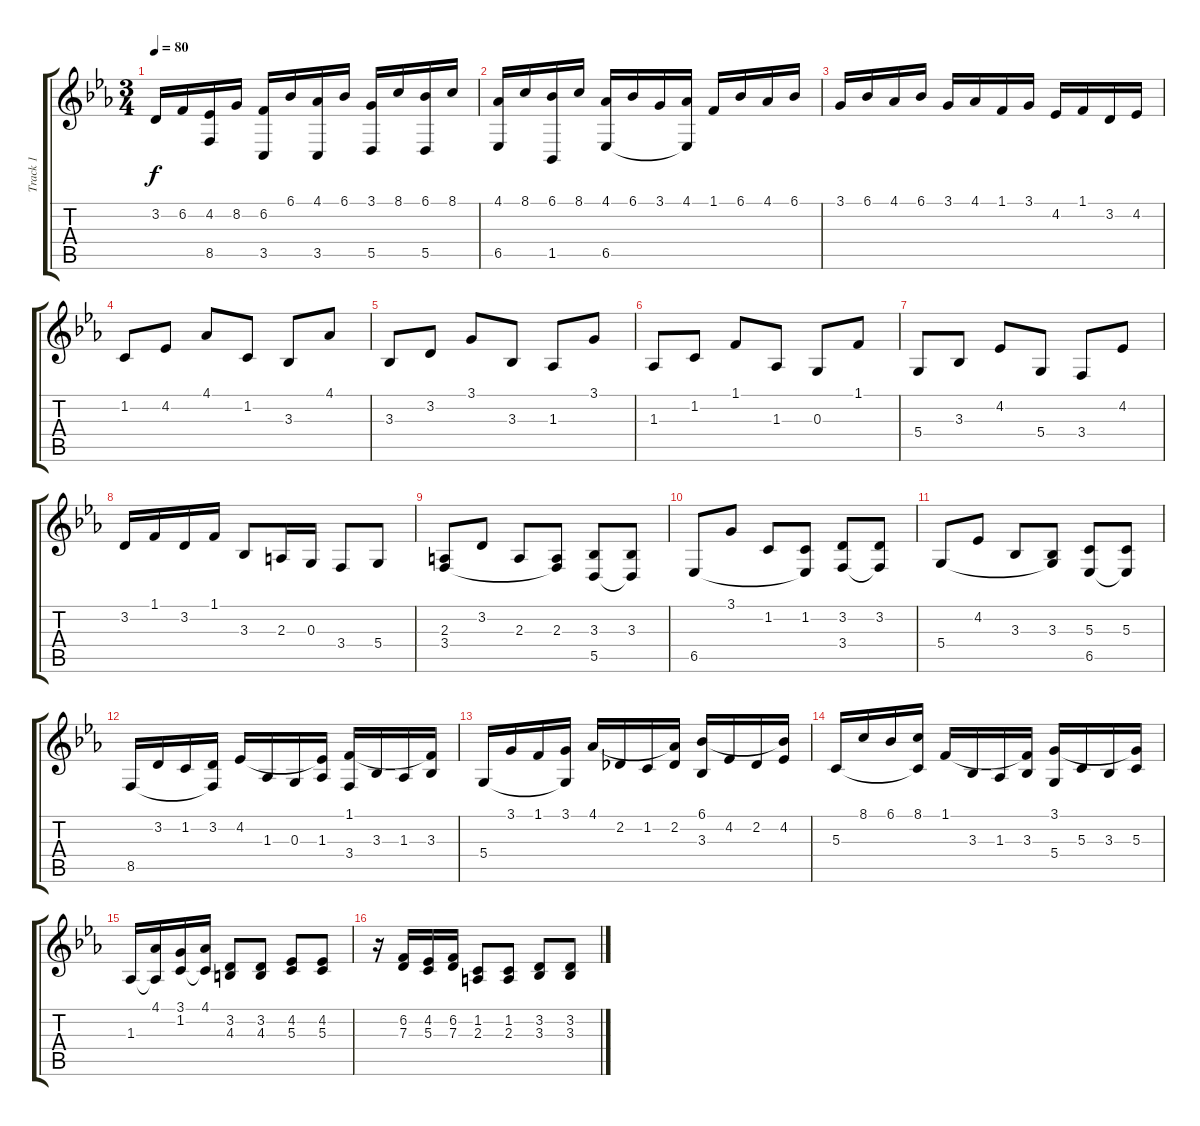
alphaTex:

\track ("Track 1" "Track 1") {instrument churchorgan}
\staff {score tabs}
\tuning (E4 B3 G3 D3 A2 E2) {hide}
\ts (3 4)
\tempo 80
\clef g2
\ks cminor
3.2.16{dy f} 6.2.16 (4.2 8.5).16 8.2.16 (6.2 3.5).16 6.1.16 (4.1 3.5).16 6.1.16 (3.1 5.5).16 8.1.16 (6.1 5.5).16 8.1.16 |
(4.1 6.5).16 8.1.16 (6.1 1.5).16 8.1.16 (4.1 6.5).16 6.1.16 3.1.16 (4.1 6.5{t}).16 1.1.16 6.1.16 4.1.16 6.1.16 |
3.1.16 6.1.16 4.1.16 6.1.16 3.1.16 4.1.16 1.1.16 3.1.16 4.2.16 1.1.16 3.2.16 4.2.16 |
1.2.8 4.2.8 4.1.8 1.2.8 3.3.8 4.1.8 |
3.3.8 3.2.8 3.1.8 3.3.8 1.3.8 3.1.8 |
1.3.8 1.2.8 1.1.8 1.3.8 0.3.8 1.1.8 |
5.4.8 3.3.8 4.2.8 5.4.8 3.4.8 4.2.8 |
3.2.16 1.1.16 3.2.16 1.1.16 3.3.8 2.3.16 0.3.16 3.4.8 5.4.8 |
(2.3 3.4).8 3.2.8 2.3.8 (2.3 3.4{t}).8 (3.3 5.5).8 (3.3 5.5{t}).8 |
6.5.8 3.1.8 1.2.8 (1.2 6.5{t}).8 (3.2 3.4).8 (3.2 3.4{t}).8 |
5.4.8 4.2.8 3.3.8 (3.3 5.4{t}).8 (5.3 6.5).8 (5.3 6.5{t}).8 |
8.5.16 3.2.16 1.2.16 (3.2 8.5{t}).16 4.2.16 1.3.16 0.3.16 (4.2{t} 1.3).16 (1.1 3.4).16 3.3.16 1.3.16 (1.1{t} 3.3).16 |
5.4.16 3.1.16 1.1.16 (3.1 5.4{t}).16 4.1.16 2.2.16 1.2.16 (4.1{t} 2.2).16 (6.1 3.3).16 4.2.16 2.2.16 (6.1{t} 4.2).16 |
5.3.16 8.1.16 6.1.16 (8.1 5.3{t}).16 1.1.16 3.3.16 1.3.16 (1.1{t} 3.3).16 (3.1 5.4).16 5.3.16 3.3.16 (3.1{t} 5.3).16 |
1.3.16 (4.1 1.3{t}).16 (3.1 1.2).16 (4.1 1.2{t}).16 (3.2 4.3).8 (3.2 4.3).8 (4.2 5.3).8 (4.2 5.3).8 |
r.16 (6.2 7.3).16 (4.2 5.3).16 (6.2 7.3).16 (1.2 2.3).8 (1.2 2.3).8 (3.2 3.3).8 (3.2 3.3).8
